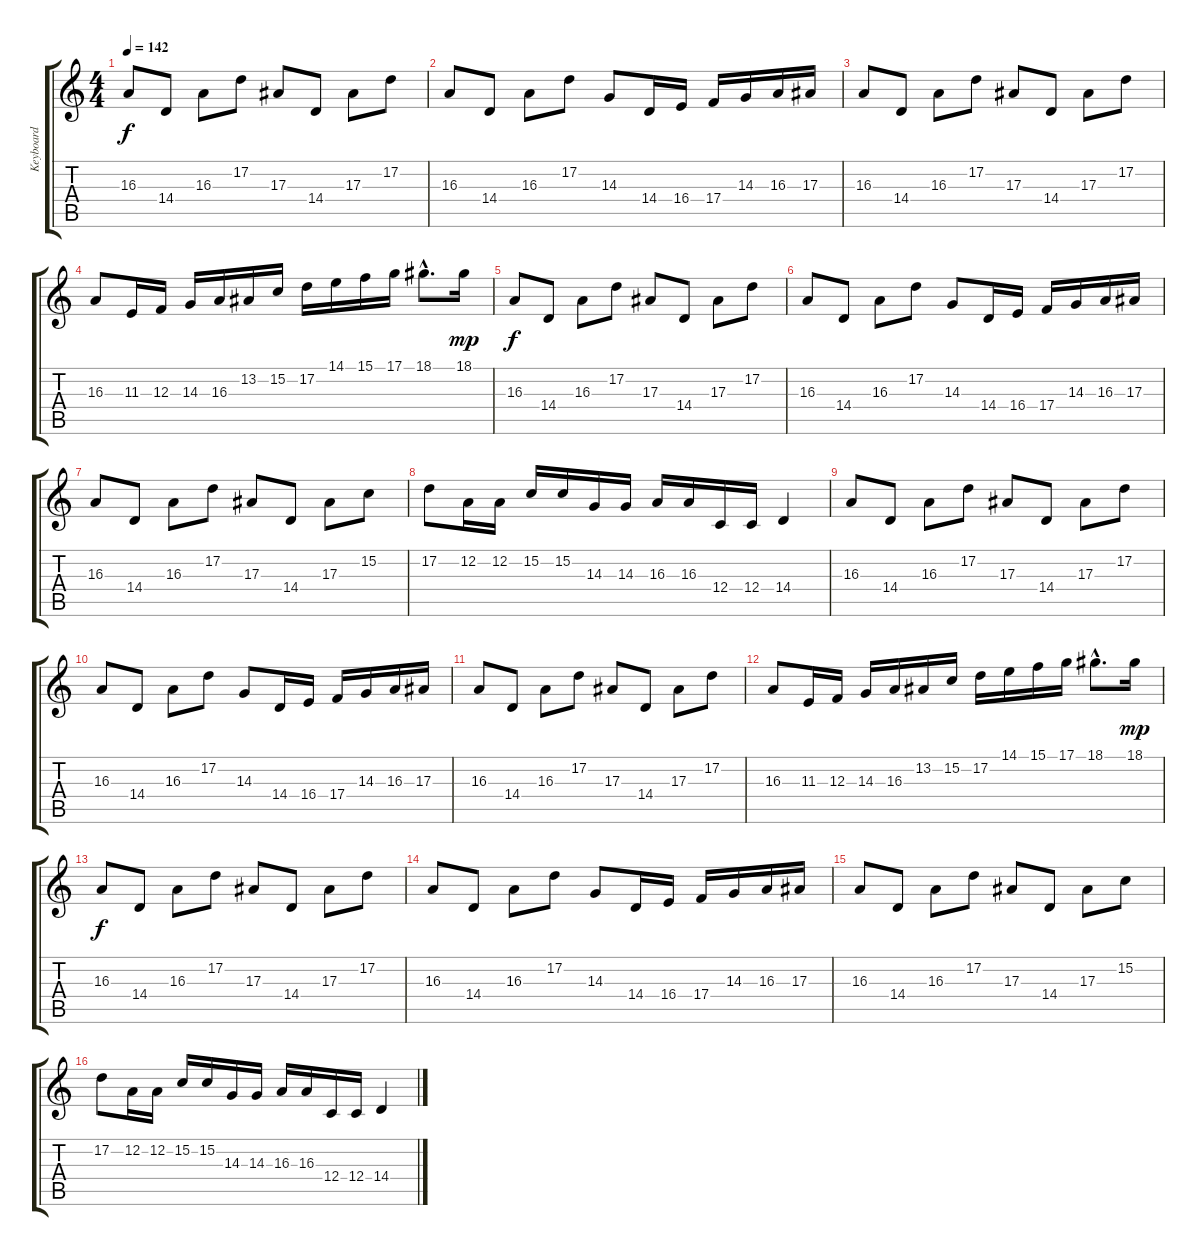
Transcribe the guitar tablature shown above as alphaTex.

\track ("Keyboard" "Keyboard") {instrument stringensemble1}
\staff {score tabs}
\tuning (D4 A3 F3 C3 G2 D2) {hide}
\ts (4 4)
\tempo 142
\clef g2
\ks c
16.3.8{dy f instrument fx4atmosphere} 14.4.8 16.3.8 17.2.8 17.3.8 14.4.8 17.3.8 17.2.8 |
16.3.8 14.4.8 16.3.8 17.2.8 14.3.8 14.4.16 16.4.16 17.4.16 14.3.16 16.3.16 17.3.16 |
16.3.8 14.4.8 16.3.8 17.2.8 17.3.8 14.4.8 17.3.8 17.2.8 |
16.3.8 11.3.16 12.3.16 14.3.16 16.3.16 13.2.16 15.2.16 17.2.16 14.1.16 15.1.16 17.1.16 18.1{hac}.8{d} 18.1.16{dy mp} |
16.3.8{dy f} 14.4.8 16.3.8 17.2.8 17.3.8 14.4.8 17.3.8 17.2.8 |
16.3.8 14.4.8 16.3.8 17.2.8 14.3.8 14.4.16 16.4.16 17.4.16 14.3.16 16.3.16 17.3.16 |
16.3.8 14.4.8 16.3.8 17.2.8 17.3.8 14.4.8 17.3.8 15.2.8 |
17.2.8 12.2.16 12.2.16 15.2.16 15.2.16 14.3.16 14.3.16 16.3.16 16.3.16 12.4.16 12.4.16 14.4.4 |
16.3.8 14.4.8 16.3.8 17.2.8 17.3.8 14.4.8 17.3.8 17.2.8 |
16.3.8 14.4.8 16.3.8 17.2.8 14.3.8 14.4.16 16.4.16 17.4.16 14.3.16 16.3.16 17.3.16 |
16.3.8 14.4.8 16.3.8 17.2.8 17.3.8 14.4.8 17.3.8 17.2.8 |
16.3.8 11.3.16 12.3.16 14.3.16 16.3.16 13.2.16 15.2.16 17.2.16 14.1.16 15.1.16 17.1.16 18.1{hac}.8{d} 18.1.16{dy mp} |
16.3.8{dy f} 14.4.8 16.3.8 17.2.8 17.3.8 14.4.8 17.3.8 17.2.8 |
16.3.8 14.4.8 16.3.8 17.2.8 14.3.8 14.4.16 16.4.16 17.4.16 14.3.16 16.3.16 17.3.16 |
16.3.8 14.4.8 16.3.8 17.2.8 17.3.8 14.4.8 17.3.8 15.2.8 |
17.2.8 12.2.16 12.2.16 15.2.16 15.2.16 14.3.16 14.3.16 16.3.16 16.3.16 12.4.16 12.4.16 14.4.4
